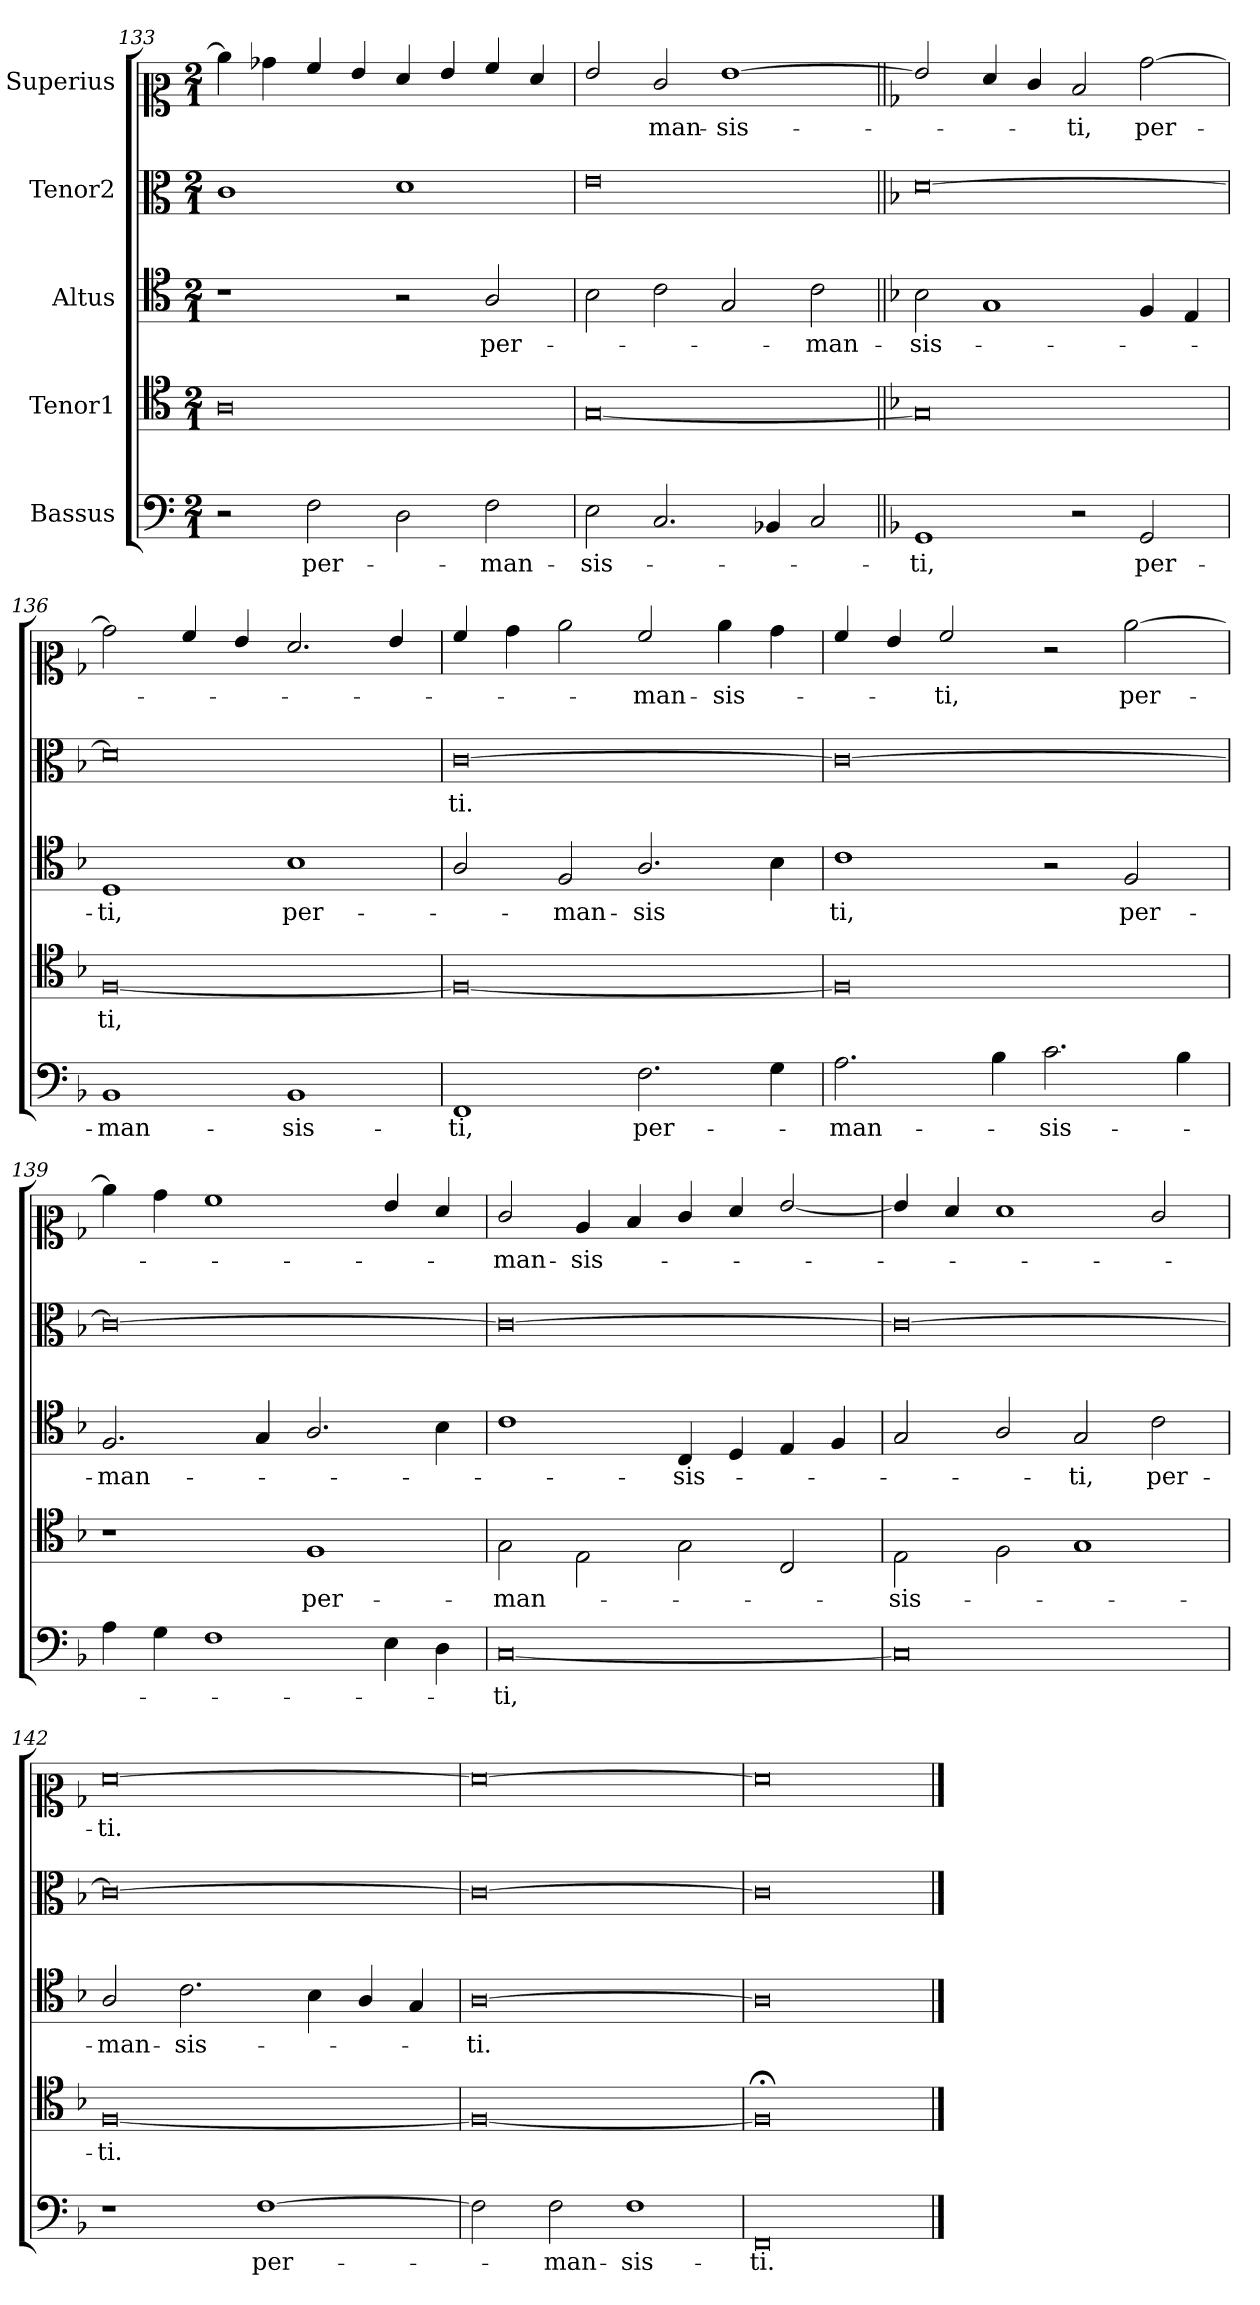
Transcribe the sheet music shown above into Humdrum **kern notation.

**kern	**text	**kern	**text	**kern	**text	**kern	**text	**kern	**text
*part5	*part5	*part4	*part4	*part3	*part3	*part2	*part2	*part1	*part1
*staff5	*staff5	*staff4	*staff4	*staff3	*staff3	*staff2	*staff2	*staff1	*staff1
*I"Bassus	*	*I"Tenor1	*	*I"Altus	*	*I"Tenor2	*	*I"Superius	*
*clefF4	*	*clefC4	*	*clefC4	*	*clefC3	*	*clefC2	*
*k[]	*	*k[]	*	*k[]	*	*k[]	*	*k[]	*
*C:	*	*C:	*	*	*	*C:	*	*C:	*
*M2/1	*	*M2/1	*	*M2/1	*	*M2/1	*	*M2/1	*
=133	=133	=133	=133	=133	=133	=133	=133	=133	=133
2r	.	0A	.	1r	.	1c	.	4cc\]	.
.	.	.	.	.	.	.	.	4b-\	.
2F\	per-	.	.	.	.	.	.	4a/	.
.	.	.	.	.	.	.	.	4g/	.
2D\	.	.	.	2r	.	1d	.	4f/	.
.	.	.	.	.	.	.	.	4g/	.
2F\	-man-	.	.	2A/	per-	.	.	4a/	.
.	.	.	.	.	.	.	.	4f/	.
=134	=134	=134	=134	=134	=134	=134	=134	=134	=134
2E\	-sis-	[0G	.	2B\	.	0e	.	2g/	.
2.C/	.	.	.	2c\	.	.	.	2e/	-man-
.	.	.	.	2G/	.	.	.	[1g	-sis-
4BB-/	.	.	.	.	.	.	.	.	.
2C/	.	.	.	2c\	-man-	.	.	.	.
=135||	=135||	=135||	=135||	=135||	=135||	=135||	=135||	=135||	=135||
*k[b-]	*	*k[b-]	*	*k[b-]	*	*k[b-]	*	*k[b-]	*
*F:	*	*F:	*	*	*	*F:	*	*F:	*
1GG	-ti,	0G]	.	2B-\	-sis-	[0d	.	2g/]	.
.	.	.	.	1G	.	.	.	4f/	.
.	.	.	.	.	.	.	.	4e/	.
2r	.	.	.	.	.	.	.	2d/	-ti,
2GG/	per-	.	.	4F/	.	.	.	[2b-\	per-
.	.	.	.	4E/	.	.	.	.	.
=136	=136	=136	=136	=136	=136	=136	=136	=136	=136
1BB-	-man-	[0F	-ti,	1D	-ti,	0d]	.	2b-\]	.
.	.	.	.	.	.	.	.	4a/	.
.	.	.	.	.	.	.	.	4g/	.
1BB-	-sis-	.	.	1B-	per-	.	.	2.f/	.
.	.	.	.	.	.	.	.	4g/	.
!!LO:LB:g=z
=137	=137	=137	=137	=137	=137	=137	=137	=137	=137
1FF	-ti,	0F_	.	2A/	.	[0c	-ti.	4a/	.
.	.	.	.	.	.	.	.	4b-\	.
.	.	.	.	2F/	-man-	.	.	2cc\	.
2.F\	per-	.	.	2.A/	-sis	.	.	2a/	-man-
.	.	.	.	.	.	.	.	4cc\	-sis-
4G\	.	.	.	4B-\	.	.	.	4b-\	.
=138	=138	=138	=138	=138	=138	=138	=138	=138	=138
2.A\	-man-	0F]	.	1c	ti,	0c_	.	4a/	.
.	.	.	.	.	.	.	.	4g/	.
.	.	.	.	.	.	.	.	2a/	-ti,
4B-\	.	.	.	.	.	.	.	.	.
2.c\	-sis-	.	.	2r	.	.	.	2r	.
.	.	.	.	2F/	per-	.	.	[2cc\	per-
4B-\	.	.	.	.	.	.	.	.	.
=139	=139	=139	=139	=139	=139	=139	=139	=139	=139
4A\	.	1r	.	2.F/	-man-	0c_	.	4cc\]	.
4G\	.	.	.	.	.	.	.	4b-\	.
1F	.	.	.	.	.	.	.	1a	.
.	.	.	.	4G/	.	.	.	.	.
.	.	1F	per-	2.A/	.	.	.	.	.
4E\	.	.	.	.	.	.	.	4g/	.
4D\	.	.	.	4B-\	.	.	.	4f/	.
=140	=140	=140	=140	=140	=140	=140	=140	=140	=140
[0C	-ti,	2G\	-man-	1c	.	0c_	.	2e/	-man-
.	.	2E\	.	.	.	.	.	4c/	-sis-
.	.	.	.	.	.	.	.	4d/	.
.	.	2G\	.	4C/	-sis-	.	.	4e/	.
.	.	.	.	4D/	.	.	.	4f/	.
.	.	2C/	.	4E/	.	.	.	[2g/	.
.	.	.	.	4F/	.	.	.	.	.
=141	=141	=141	=141	=141	=141	=141	=141	=141	=141
0C]	.	2E\	-sis-	2G/	.	0c_	.	4g/]	.
.	.	.	.	.	.	.	.	4f/	.
.	.	2F\	.	2A/	.	.	.	1f	.
.	.	1G	.	2G/	-ti,	.	.	.	.
.	.	.	.	2c\	per-	.	.	2e/	.
=142	=142	=142	=142	=142	=142	=142	=142	=142	=142
1r	.	[0F	-ti.	2A/	-man-	0c_	.	[0f	-ti.
.	.	.	.	2.c\	-sis-	.	.	.	.
[1F	per-	.	.	.	.	.	.	.	.
.	.	.	.	4B-\	.	.	.	.	.
.	.	.	.	4A/	.	.	.	.	.
.	.	.	.	4G/	.	.	.	.	.
!!LO:PB:g=z
=143	=143	=143	=143	=143	=143	=143	=143	=143	=143
2F\]	.	0F_	.	[0A	-ti.	0c_	.	0f_	.
2F\	-man-	.	.	.	.	.	.	.	.
1F	-sis-	.	.	.	.	.	.	.	.
=144	=144	=144	=144	=144	=144	=144	=144	=144	=144
0FF	-ti.	0F;<]	.	0A]	.	0c]	.	0f]	.
==	==	==	==	==	==	==	==	==	==
*-	*-	*-	*-	*-	*-	*-	*-	*-	*-
